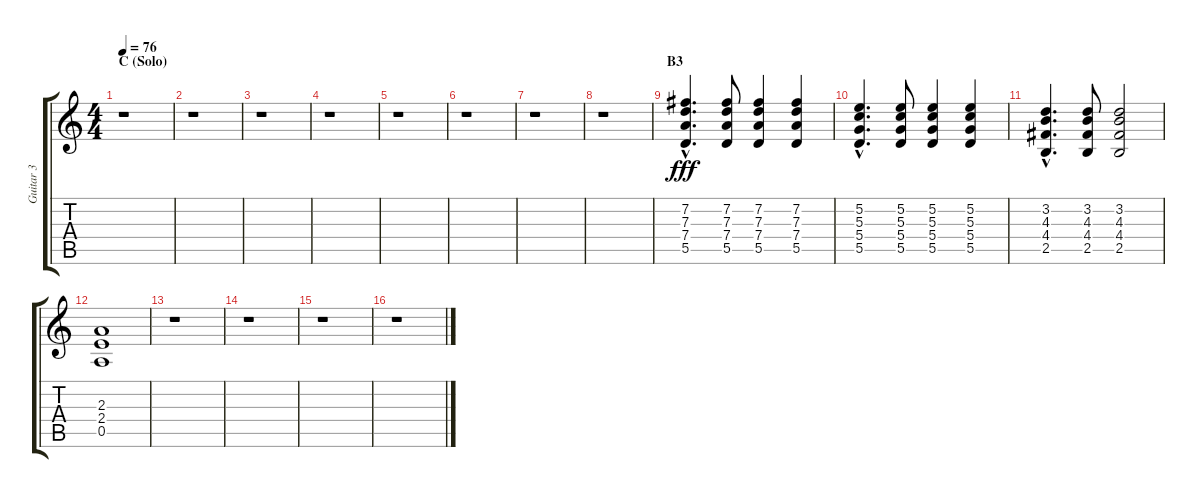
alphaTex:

\track ("Guitar 3" "Guitar 3") {instrument overdrivenguitar}
\staff {score tabs}
\tuning (E4 B3 G3 D3 A2 E2) {hide}
\ts (4 4)
\section ("" "C (Solo)")
\tempo 76
\clef g2
\ks c
r.1{dy fff} |
r.1 |
r.1 |
r.1 |
r.1 |
r.1 |
r.1 |
r.1 |
\section ("" "B3")
(7.2{hac} 7.3{hac} 7.4{hac} 5.5{hac}).4{d} (7.2 7.3 7.4 5.5).8 (7.2 7.3 7.4 5.5).4 (7.2 7.3 7.4 5.5).4 |
(5.2{hac} 5.3{hac} 5.4{hac} 5.5{hac}).4{d} (5.2 5.3 5.4 5.5).8 (5.2 5.3 5.4 5.5).4 (5.2 5.3 5.4 5.5).4 |
(3.2{hac} 4.3{hac} 4.4{hac} 2.5{hac}).4{d} (3.2 4.3 4.4 2.5).8 (3.2 4.3 4.4 2.5).2 |
(2.3 2.4 0.5).1 |
r.1 |
r.1 |
r.1 |
r.1
